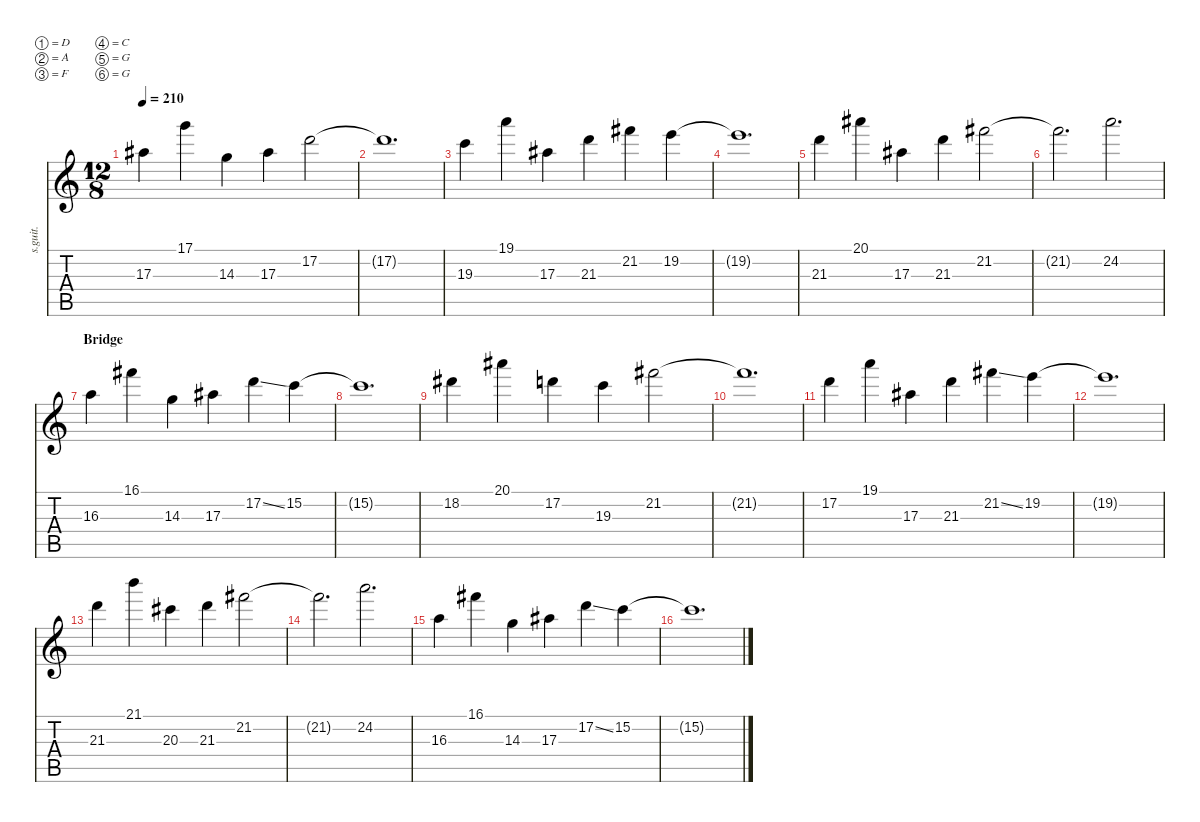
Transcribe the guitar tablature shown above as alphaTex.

\defaultSystemsLayout 4
\hideDynamics
\bracketExtendMode nobrackets
\track ("Lead Guitar" "s.guit.") {instrument electricguitarjazz}
\staff {score tabs}
\tuning (D4 A3 F3 C3 G2 G1)
\ts (12 8)
\tempo 210
\clef g2
\ks c
17.3{acc #}.4{lyrics (0 "") lyrics (1 "") lyrics (2 "") lyrics (3 "") lyrics (4 "") dy f} 17.1.4{lyrics (0 "") lyrics (1 "") lyrics (2 "") lyrics (3 "") lyrics (4 "")} 14.3.4{lyrics (0 "") lyrics (1 "") lyrics (2 "") lyrics (3 "") lyrics (4 "")} 17.3{acc #}.4{lyrics (0 "") lyrics (1 "") lyrics (2 "") lyrics (3 "") lyrics (4 "")} 17.2.2{lyrics (0 "") lyrics (1 "") lyrics (2 "") lyrics (3 "") lyrics (4 "")} |
17.2{t}.1{d lyrics (0 "") lyrics (1 "") lyrics (2 "") lyrics (3 "") lyrics (4 "")} |
19.3.4{lyrics (0 "") lyrics (1 "") lyrics (2 "") lyrics (3 "") lyrics (4 "")} 19.1.4{lyrics (0 "") lyrics (1 "") lyrics (2 "") lyrics (3 "") lyrics (4 "")} 17.3{acc #}.4{lyrics (0 "") lyrics (1 "") lyrics (2 "") lyrics (3 "") lyrics (4 "")} 21.3.4{lyrics (0 "") lyrics (1 "") lyrics (2 "") lyrics (3 "") lyrics (4 "")} 21.2{acc #}.4{lyrics (0 "") lyrics (1 "") lyrics (2 "") lyrics (3 "") lyrics (4 "")} 19.2.4{lyrics (0 "") lyrics (1 "") lyrics (2 "") lyrics (3 "") lyrics (4 "")} |
19.2{t}.1{d lyrics (0 "") lyrics (1 "") lyrics (2 "") lyrics (3 "") lyrics (4 "")} |
21.3.4{lyrics (0 "") lyrics (1 "") lyrics (2 "") lyrics (3 "") lyrics (4 "")} 20.1{acc #}.4{lyrics (0 "") lyrics (1 "") lyrics (2 "") lyrics (3 "") lyrics (4 "")} 17.3{acc #}.4{lyrics (0 "") lyrics (1 "") lyrics (2 "") lyrics (3 "") lyrics (4 "")} 21.3.4{lyrics (0 "") lyrics (1 "") lyrics (2 "") lyrics (3 "") lyrics (4 "")} 21.2{acc #}.2{lyrics (0 "") lyrics (1 "") lyrics (2 "") lyrics (3 "") lyrics (4 "")} |
21.2{t acc #}.2{d lyrics (0 "") lyrics (1 "") lyrics (2 "") lyrics (3 "") lyrics (4 "")} 24.2.2{d lyrics (0 "") lyrics (1 "") lyrics (2 "") lyrics (3 "") lyrics (4 "")} |
\section ("" "Bridge")
16.3.4{lyrics (0 "") lyrics (1 "") lyrics (2 "") lyrics (3 "") lyrics (4 "")} 16.1{acc #}.4{lyrics (0 "") lyrics (1 "") lyrics (2 "") lyrics (3 "") lyrics (4 "")} 14.3.4{lyrics (0 "") lyrics (1 "") lyrics (2 "") lyrics (3 "") lyrics (4 "")} 17.3{acc #}.4{lyrics (0 "") lyrics (1 "") lyrics (2 "") lyrics (3 "") lyrics (4 "")} 17.2{ss}.4{lyrics (0 "") lyrics (1 "") lyrics (2 "") lyrics (3 "") lyrics (4 "")} 15.2.4{lyrics (0 "") lyrics (1 "") lyrics (2 "") lyrics (3 "") lyrics (4 "")} |
15.2{t}.1{d lyrics (0 "") lyrics (1 "") lyrics (2 "") lyrics (3 "") lyrics (4 "")} |
18.2{acc #}.4{lyrics (0 "") lyrics (1 "") lyrics (2 "") lyrics (3 "") lyrics (4 "")} 20.1{acc #}.4{lyrics (0 "") lyrics (1 "") lyrics (2 "") lyrics (3 "") lyrics (4 "")} 17.2.4{lyrics (0 "") lyrics (1 "") lyrics (2 "") lyrics (3 "") lyrics (4 "")} 19.3.4{lyrics (0 "") lyrics (1 "") lyrics (2 "") lyrics (3 "") lyrics (4 "")} 21.2{acc #}.2{lyrics (0 "") lyrics (1 "") lyrics (2 "") lyrics (3 "") lyrics (4 "")} |
21.2{t acc #}.1{d lyrics (0 "") lyrics (1 "") lyrics (2 "") lyrics (3 "") lyrics (4 "")} |
17.2.4{lyrics (0 "") lyrics (1 "") lyrics (2 "") lyrics (3 "") lyrics (4 "")} 19.1.4{lyrics (0 "") lyrics (1 "") lyrics (2 "") lyrics (3 "") lyrics (4 "")} 17.3{acc #}.4{lyrics (0 "") lyrics (1 "") lyrics (2 "") lyrics (3 "") lyrics (4 "")} 21.3.4{lyrics (0 "") lyrics (1 "") lyrics (2 "") lyrics (3 "") lyrics (4 "")} 21.2{ss acc #}.4{lyrics (0 "") lyrics (1 "") lyrics (2 "") lyrics (3 "") lyrics (4 "")} 19.2.4{lyrics (0 "") lyrics (1 "") lyrics (2 "") lyrics (3 "") lyrics (4 "")} |
19.2{t}.1{d lyrics (0 "") lyrics (1 "") lyrics (2 "") lyrics (3 "") lyrics (4 "")} |
21.3.4{lyrics (0 "") lyrics (1 "") lyrics (2 "") lyrics (3 "") lyrics (4 "")} 21.1.4{lyrics (0 "") lyrics (1 "") lyrics (2 "") lyrics (3 "") lyrics (4 "")} 20.3{acc #}.4{lyrics (0 "") lyrics (1 "") lyrics (2 "") lyrics (3 "") lyrics (4 "")} 21.3.4{lyrics (0 "") lyrics (1 "") lyrics (2 "") lyrics (3 "") lyrics (4 "")} 21.2{acc #}.2{lyrics (0 "") lyrics (1 "") lyrics (2 "") lyrics (3 "") lyrics (4 "")} |
21.2{t acc #}.2{d lyrics (0 "") lyrics (1 "") lyrics (2 "") lyrics (3 "") lyrics (4 "")} 24.2.2{d lyrics (0 "") lyrics (1 "") lyrics (2 "") lyrics (3 "") lyrics (4 "")} |
16.3.4{lyrics (0 "") lyrics (1 "") lyrics (2 "") lyrics (3 "") lyrics (4 "")} 16.1{acc #}.4{lyrics (0 "") lyrics (1 "") lyrics (2 "") lyrics (3 "") lyrics (4 "")} 14.3.4{lyrics (0 "") lyrics (1 "") lyrics (2 "") lyrics (3 "") lyrics (4 "")} 17.3{acc #}.4{lyrics (0 "") lyrics (1 "") lyrics (2 "") lyrics (3 "") lyrics (4 "")} 17.2{ss}.4{lyrics (0 "") lyrics (1 "") lyrics (2 "") lyrics (3 "") lyrics (4 "")} 15.2.4{lyrics (0 "") lyrics (1 "") lyrics (2 "") lyrics (3 "") lyrics (4 "")} |
15.2{t}.1{d lyrics (0 "") lyrics (1 "") lyrics (2 "") lyrics (3 "") lyrics (4 "")}
